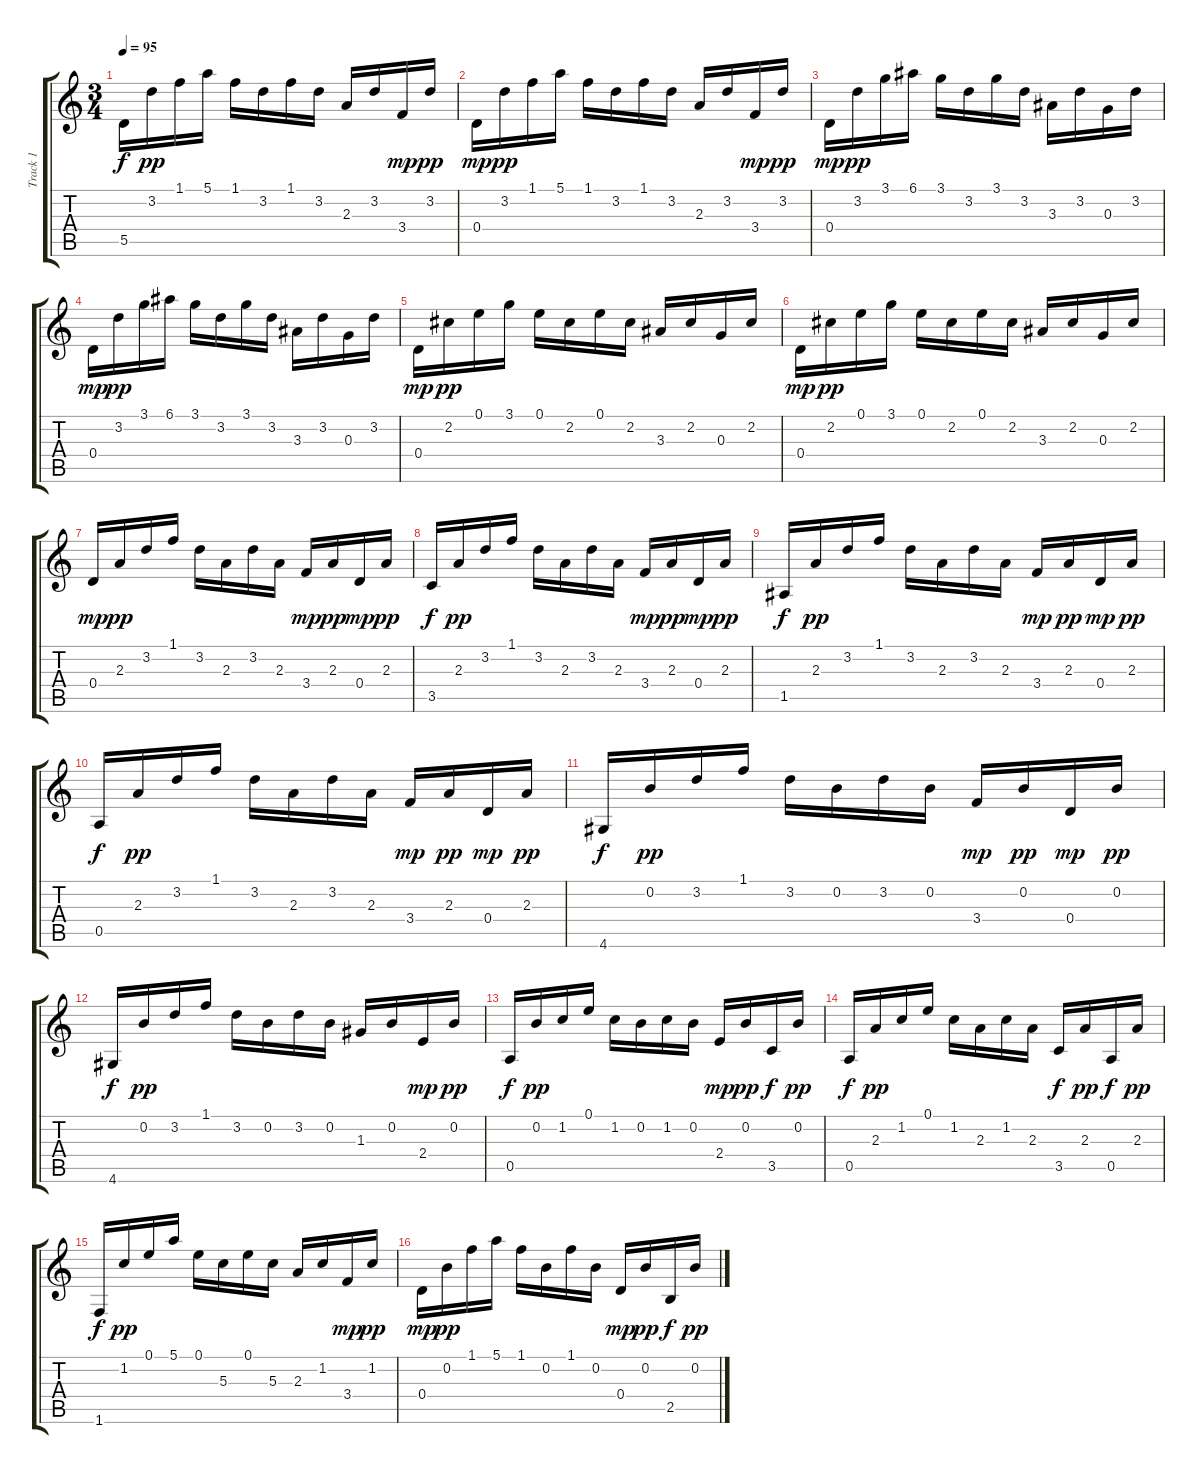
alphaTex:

\track ("Track 1" "Track 1") {instrument acousticguitarnylon}
\staff {score tabs}
\tuning (E4 B3 G3 D3 A2 E2) {hide}
\ts (3 4)
\tempo 95
\clef g2
\ks c
5.5.16{dy f instrument acousticguitarnylon} 3.2.16{dy pp} 1.1.16 5.1.16 1.1.16 3.2.16 1.1.16 3.2.16 2.3.16 3.2.16 3.4.16{dy mp} 3.2.16{dy pp} |
0.4.16{dy mp} 3.2.16{dy pp} 1.1.16 5.1.16 1.1.16 3.2.16 1.1.16 3.2.16 2.3.16 3.2.16 3.4.16{dy mp} 3.2.16{dy pp} |
0.4.16{dy mp} 3.2.16{dy pp} 3.1.16 6.1.16 3.1.16 3.2.16 3.1.16 3.2.16 3.3.16 3.2.16 0.3.16 3.2.16 |
0.4.16{dy mp} 3.2.16{dy pp} 3.1.16 6.1.16 3.1.16 3.2.16 3.1.16 3.2.16 3.3.16 3.2.16 0.3.16 3.2.16 |
0.4.16{dy mp} 2.2.16{dy pp} 0.1.16 3.1.16 0.1.16 2.2.16 0.1.16 2.2.16 3.3.16 2.2.16 0.3.16 2.2.16 |
0.4.16{dy mp} 2.2.16{dy pp} 0.1.16 3.1.16 0.1.16 2.2.16 0.1.16 2.2.16 3.3.16 2.2.16 0.3.16 2.2.16 |
0.4.16{dy mp} 2.3.16{dy pp} 3.2.16 1.1.16 3.2.16 2.3.16 3.2.16 2.3.16 3.4.16{dy mp} 2.3.16{dy pp} 0.4.16{dy mp} 2.3.16{dy pp} |
3.5.16{dy f} 2.3.16{dy pp} 3.2.16 1.1.16 3.2.16 2.3.16 3.2.16 2.3.16 3.4.16{dy mp} 2.3.16{dy pp} 0.4.16{dy mp} 2.3.16{dy pp} |
1.5.16{dy f} 2.3.16{dy pp} 3.2.16 1.1.16 3.2.16 2.3.16 3.2.16 2.3.16 3.4.16{dy mp} 2.3.16{dy pp} 0.4.16{dy mp} 2.3.16{dy pp} |
0.5.16{dy f} 2.3.16{dy pp} 3.2.16 1.1.16 3.2.16 2.3.16 3.2.16 2.3.16 3.4.16{dy mp} 2.3.16{dy pp} 0.4.16{dy mp} 2.3.16{dy pp} |
4.6.16{dy f} 0.2.16{dy pp} 3.2.16 1.1.16 3.2.16 0.2.16 3.2.16 0.2.16 3.4.16{dy mp} 0.2.16{dy pp} 0.4.16{dy mp} 0.2.16{dy pp} |
4.6.16{dy f} 0.2.16{dy pp} 3.2.16 1.1.16 3.2.16 0.2.16 3.2.16 0.2.16 1.3.16 0.2.16 2.4.16{dy mp} 0.2.16{dy pp} |
0.5.16{dy f} 0.2.16{dy pp} 1.2.16 0.1.16 1.2.16 0.2.16 1.2.16 0.2.16 2.4.16{dy mp} 0.2.16{dy pp} 3.5.16{dy f} 0.2.16{dy pp} |
0.5.16{dy f} 2.3.16{dy pp} 1.2.16 0.1.16 1.2.16 2.3.16 1.2.16 2.3.16 3.5.16{dy f} 2.3.16{dy pp} 0.5.16{dy f} 2.3.16{dy pp} |
1.6.16{dy f} 1.2.16{dy pp} 0.1.16 5.1.16 0.1.16 5.3.16 0.1.16 5.3.16 2.3.16 1.2.16 3.4.16{dy mp} 1.2.16{dy pp} |
0.4.16{dy mp} 0.2.16{dy pp} 1.1.16 5.1.16 1.1.16 0.2.16 1.1.16 0.2.16 0.4.16{dy mp} 0.2.16{dy pp} 2.5.16{dy f} 0.2.16{dy pp}
